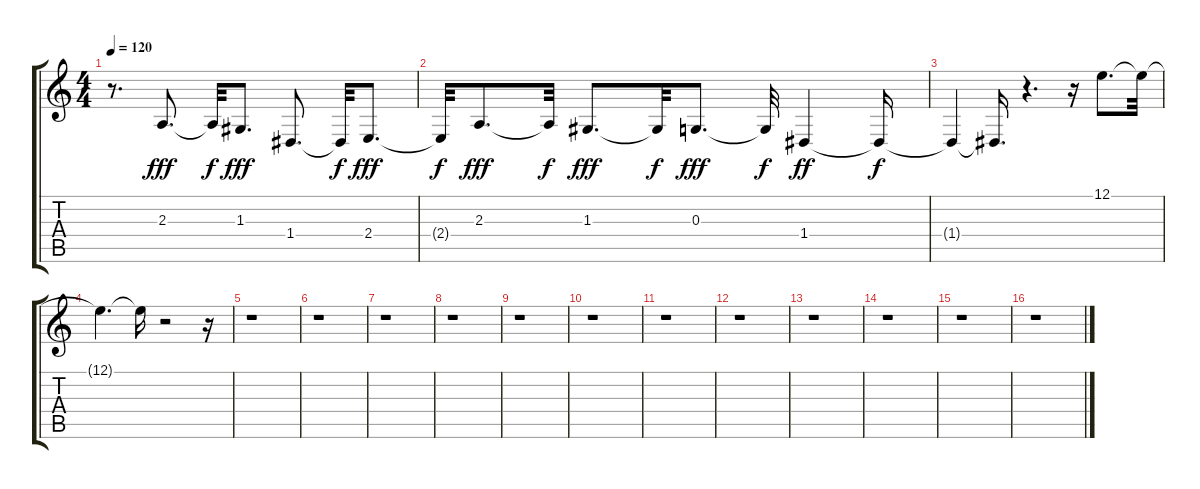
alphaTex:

\track "" {instrument celesta}
\staff {score tabs}
\tuning (E4 B3 G3 D3 A2 E2) {hide}
\ts (4 4)
\tempo 120
\clef g2
\ks c
r.8{d dy f} 2.3.8{d dy fff instrument helicopter} 2.3{t}.32{dy f} 1.3.8{d dy fff} 1.4.8{d} 1.4{t}.32{dy f} 2.4.8{d dy fff} |
2.4{t}.32{dy f} 2.3.8{d dy fff} 2.3{t}.32{dy f} 1.3.8{d dy fff} 1.3{t}.32{dy f} 0.3.8{d dy fff} 0.3{t}.32{dy f} 1.4.4{dy ff} 1.4{t}.16{dy f} |
1.4{t}.4 1.4{t}.16{d} r.4{d} r.16 12.1.8{d instrument celesta} 12.1{t}.32 |
12.1{t}.4{d} 12.1{t}.16 r.2 r.16 |
r.1 |
r.1 |
r.1 |
r.1 |
r.1 |
r.1 |
r.1 |
r.1 |
r.1 |
r.1 |
r.1 |
r.1
